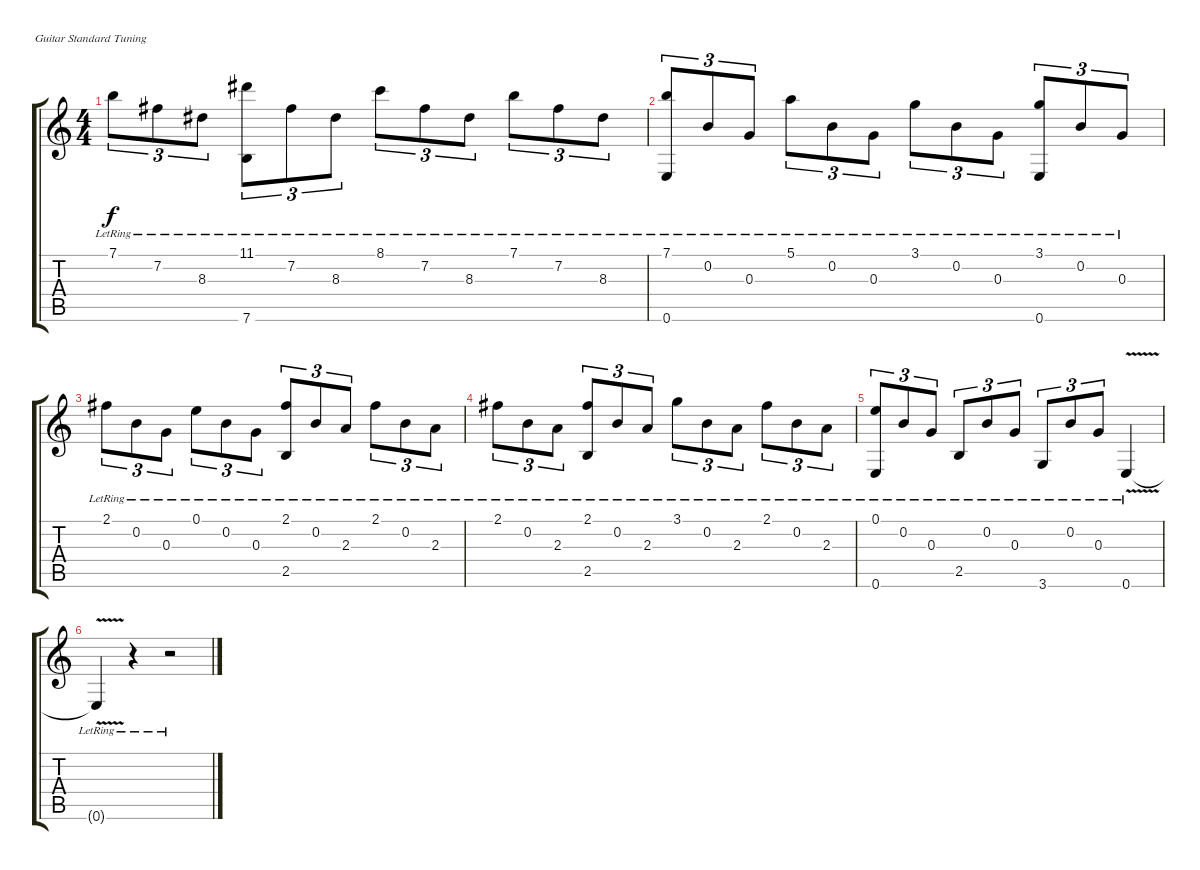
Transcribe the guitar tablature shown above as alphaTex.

\defaultSystemsLayout 4
\bracketExtendMode groupsimilarinstruments
\multiTrackTrackNamePolicy hidden
\firstSystemTrackNameOrientation horizontal
\otherSystemsTrackNameOrientation horizontal
\track "" {instrument acousticguitarnylon}
\staff {score tabs}
\tuning (E4 B3 G3 D3 A2 E2)
\ts (4 4)
\tempo (120 hide)
\clef g2
\scale
0.960908
\ks c
7.1{lr}.8{tu (3 2) dy f} 7.2{lr}.8{tu (3 2)} 8.3{lr}.8{tu (3 2)} (11.1{lr} 7.6{lr}).8{tu (3 2)} 7.2{lr}.8{tu (3 2)} 8.3{lr}.8{tu (3 2)} 8.1{lr}.8{tu (3 2)} 7.2{lr}.8{tu (3 2)} 8.3{lr}.8{tu (3 2)} 7.1{lr}.8{tu (3 2)} 7.2{lr}.8{tu (3 2)} 8.3{lr}.8{tu (3 2)} |
\scale
1.07818 (7.1{lr} 0.6{lr}).8{tu (3 2)} 0.2{lr}.8{tu (3 2)} 0.3{lr}.8{tu (3 2)} 5.1{lr}.8{tu (3 2)} 0.2{lr}.8{tu (3 2)} 0.3{lr}.8{tu (3 2)} 3.1{lr}.8{tu (3 2)} 0.2{lr}.8{tu (3 2)} 0.3{lr}.8{tu (3 2)} (3.1{lr} 0.6{lr}).8{tu (3 2)} 0.2{lr}.8{tu (3 2)} 0.3{lr}.8{tu (3 2)} |
\scale
0.960908 2.1{lr}.8{tu (3 2)} 0.2{lr}.8{tu (3 2)} 0.3{lr}.8{tu (3 2)} 0.1{lr}.8{tu (3 2)} 0.2{lr}.8{tu (3 2)} 0.3{lr}.8{tu (3 2)} (2.1{lr} 2.5{lr}).8{tu (3 2)} 0.2{lr}.8{tu (3 2)} 2.3{lr}.8{tu (3 2)} 2.1{lr}.8{tu (3 2)} 0.2{lr}.8{tu (3 2)} 2.3{lr}.8{tu (3 2)} |
\scale
0.960908 2.1{lr}.8{tu (3 2)} 0.2{lr}.8{tu (3 2)} 2.3{lr}.8{tu (3 2)} (2.1{lr} 2.5{lr}).8{tu (3 2)} 0.2{lr}.8{tu (3 2)} 2.3{lr}.8{tu (3 2)} 3.1{lr}.8{tu (3 2)} 0.2{lr}.8{tu (3 2)} 2.3{lr}.8{tu (3 2)} 2.1{lr}.8{tu (3 2)} 0.2{lr}.8{tu (3 2)} 2.3{lr}.8{tu (3 2)} |
\scale
1.07818 (0.1{lr} 0.6{lr}).8{tu (3 2)} 0.2{lr}.8{tu (3 2)} 0.3{lr}.8{tu (3 2)} 2.5{lr}.8{tu (3 2)} 0.2{lr}.8{tu (3 2)} 0.3{lr}.8{tu (3 2)} 3.6{lr}.8{tu (3 2)} 0.2{lr}.8{tu (3 2)} 0.3{lr}.8{tu (3 2)} 0.6{v lr}.4 |
\scale
0.960908 0.6{v lr t}.4 r.4 r.2
